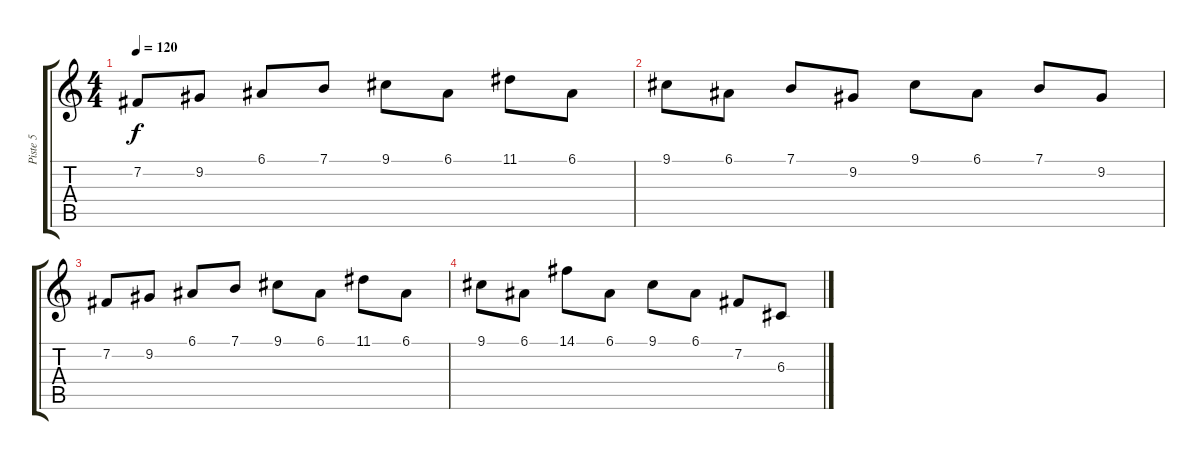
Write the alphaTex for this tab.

\track ("Piste 5" "Piste 5") {instrument pad3polysynth}
\staff {score tabs}
\tuning (E4 B3 G3 D3 A2 E2) {hide}
\ts (4 4)
\tempo 120
\clef g2
\ks c
7.2.8{dy f} 9.2.8 6.1.8 7.1.8 9.1.8 6.1.8 11.1.8 6.1.8 |
9.1.8 6.1.8 7.1.8 9.2.8 9.1.8 6.1.8 7.1.8 9.2.8 |
7.2.8 9.2.8 6.1.8 7.1.8 9.1.8 6.1.8 11.1.8 6.1.8 |
9.1.8 6.1.8 14.1.8 6.1.8 9.1.8 6.1.8 7.2.8 6.3.8
